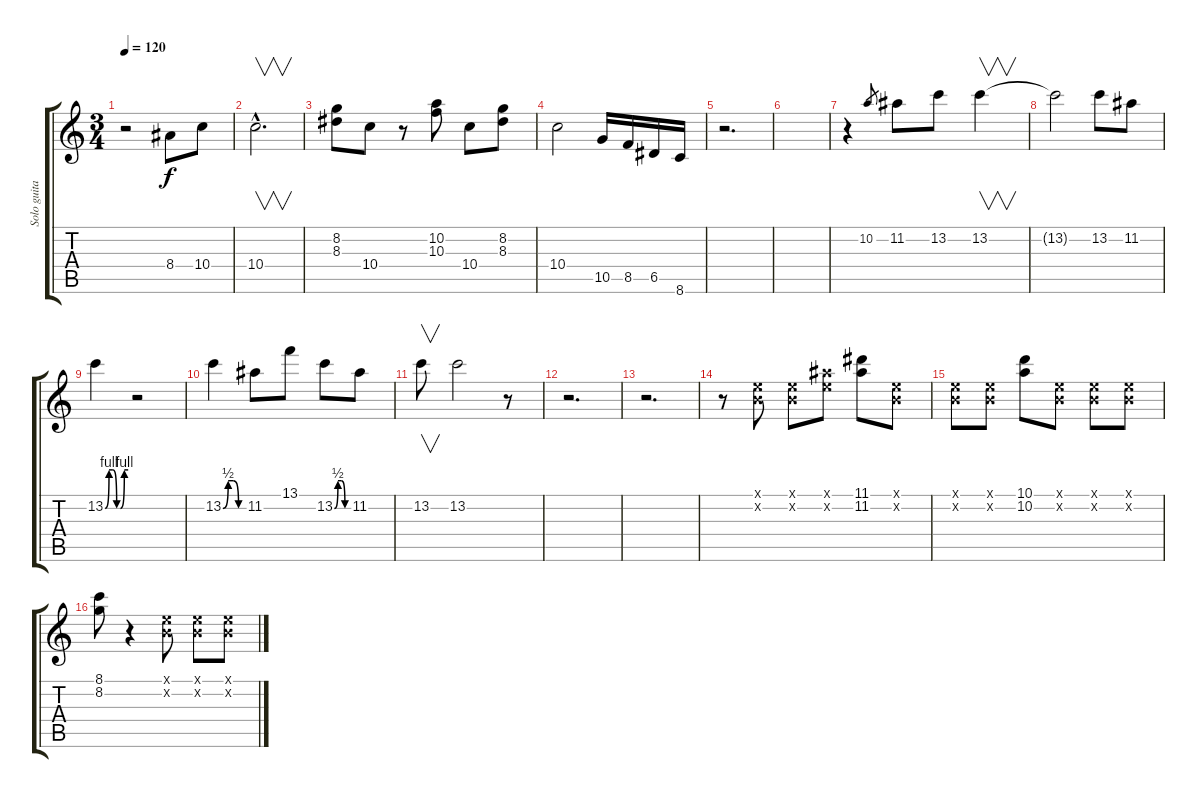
\track ("Solo guitare" "Solo guita") {instrument distortionguitar}
\staff {score tabs}
\tuning (E4 B3 G3 D3 A2 E2) {hide}
\ts (3 4)
\tempo 120
\clef g2
\ks c
r.2{dy f} 8.4.8 10.4.8 |
10.4{hac}.2{v d} |
(8.2 8.3).8 10.4.8 r.8 (10.2 10.3).8 10.4.8 (8.2 8.3).8 |
10.4.2 10.5.16 8.5.16 6.5.16 8.6.16 |
r.2{d} |
|
r.4 10.2.8{gr} 11.2.8 13.2.8 13.2.4{v} |
13.2{t}.2 13.2.8 11.2.8 |
13.2{be (custom 0 0 10 4 20 4 30 0 40 0 50 4 60 4)}.4 r.2 |
13.2{be (custom 0 0 15 2 30 2 45 0 60 0)}.4 11.2.8 13.1.8 13.2{be (custom 0 0 15 2 30 2 45 0 60 0)}.8 11.2.8 |
13.2.8{v} 13.2.2 r.8 |
r.2{d} |
r.2{d} |
r.8 (0.1{x} 0.2{x}).8{volume 11} (0.1{x} 0.2{x}).8 (0.1{x} 11.2{x}).8 (11.1 11.2).8 (0.1{x} 0.2{x}).8 |
(0.1{x} 0.2{x}).8{volume 9} (0.1{x} 0.2{x}).8 (10.1 10.2).8 (0.1{x} 0.2{x}).8 (0.1{x} 0.2{x}).8 (0.1{x} 0.2{x}).8 |
(8.1 8.2).8{volume 7} r.4 (0.1{x} 0.2{x}).8 (0.1{x} 0.2{x}).8 (0.1{x} 0.2{x}).8
